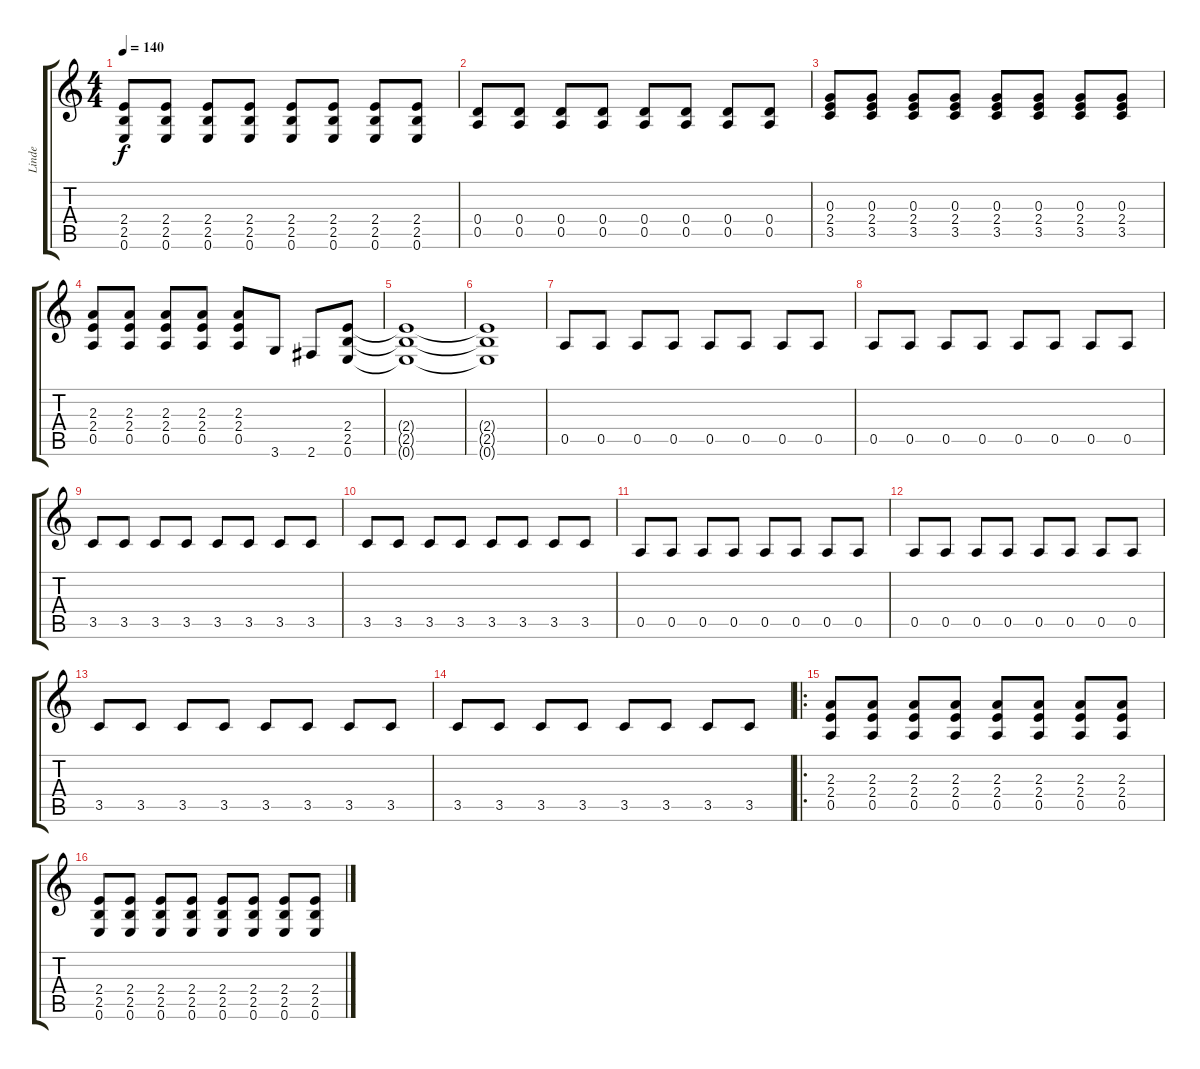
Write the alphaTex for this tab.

\track ("Linde" "Linde") {instrument overdrivenguitar}
\staff {score tabs}
\tuning (E4 B3 G3 D3 A2 E2) {hide}
\ts (4 4)
\tempo 140
\clef g2
\ks c
(2.4 2.5 0.6).8{dy f} (2.4 2.5 0.6).8 (2.4 2.5 0.6).8 (2.4 2.5 0.6).8 (2.4 2.5 0.6).8 (2.4 2.5 0.6).8 (2.4 2.5 0.6).8 (2.4 2.5 0.6).8 |
(0.4 0.5).8 (0.4 0.5).8 (0.4 0.5).8 (0.4 0.5).8 (0.4 0.5).8 (0.4 0.5).8 (0.4 0.5).8 (0.4 0.5).8 |
(0.3 2.4 3.5).8 (0.3 2.4 3.5).8 (0.3 2.4 3.5).8 (0.3 2.4 3.5).8 (0.3 2.4 3.5).8 (0.3 2.4 3.5).8 (0.3 2.4 3.5).8 (0.3 2.4 3.5).8 |
(2.3 2.4 0.5).8 (2.3 2.4 0.5).8 (2.3 2.4 0.5).8 (2.3 2.4 0.5).8 (2.3 2.4 0.5).8 3.6.8 2.6.8 (2.4 2.5 0.6).8 |
(2.4{t} 2.5{t} 0.6{t}).1 |
(2.4{t} 2.5{t} 0.6{t}).1 |
0.5.8 0.5.8 0.5.8 0.5.8 0.5.8 0.5.8 0.5.8 0.5.8 |
0.5.8 0.5.8 0.5.8 0.5.8 0.5.8 0.5.8 0.5.8 0.5.8 |
3.5.8 3.5.8 3.5.8 3.5.8 3.5.8 3.5.8 3.5.8 3.5.8 |
3.5.8 3.5.8 3.5.8 3.5.8 3.5.8 3.5.8 3.5.8 3.5.8 |
0.5.8 0.5.8 0.5.8 0.5.8 0.5.8 0.5.8 0.5.8 0.5.8 |
0.5.8 0.5.8 0.5.8 0.5.8 0.5.8 0.5.8 0.5.8 0.5.8 |
3.5.8 3.5.8 3.5.8 3.5.8 3.5.8 3.5.8 3.5.8 3.5.8 |
3.5.8 3.5.8 3.5.8 3.5.8 3.5.8 3.5.8 3.5.8 3.5.8 |
\ro
(2.3 2.4 0.5).8 (2.3 2.4 0.5).8 (2.3 2.4 0.5).8 (2.3 2.4 0.5).8 (2.3 2.4 0.5).8 (2.3 2.4 0.5).8 (2.3 2.4 0.5).8 (2.3 2.4 0.5).8 |
(2.4 2.5 0.6).8 (2.4 2.5 0.6).8 (2.4 2.5 0.6).8 (2.4 2.5 0.6).8 (2.4 2.5 0.6).8 (2.4 2.5 0.6).8 (2.4 2.5 0.6).8 (2.4 2.5 0.6).8
